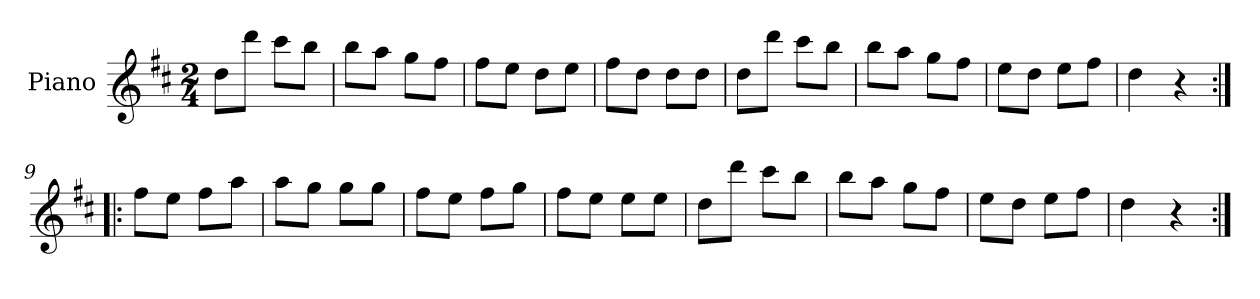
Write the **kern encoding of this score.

**kern
*part1
*staff1
*I"Piano
*I'Pno.
*clefG2
*k[f#c#]
*M2/4
=1
8dd\L
8ddd\J
8ccc#\L
8bb\J
=2
8bb\L
8aa\J
8gg\L
8ff#\J
=3
8ff#\L
8ee\J
8dd\L
8ee\J
=4
8ff#\L
8dd\J
8dd\L
8dd\J
=5
8dd\L
8ddd\J
8ccc#\L
8bb\J
=6
8bb\L
8aa\J
8gg\L
8ff#\J
=7
8ee\L
8dd\J
8ee\L
8ff#\J
=8
4dd\
4r
=9:|!|:
8ff#\L
8ee\J
8ff#\L
8aa\J
=10
8aa\L
8gg\J
8gg\L
8gg\J
=11
8ff#\L
8ee\J
8ff#\L
8gg\J
=12
8ff#\L
8ee\J
8ee\L
8ee\J
=13
8dd\L
8ddd\J
8ccc#\L
8bb\J
=14
8bb\L
8aa\J
8gg\L
8ff#\J
=15
8ee\L
8dd\J
8ee\L
8ff#\J
=16
4dd\
4r
=:|!
*-
